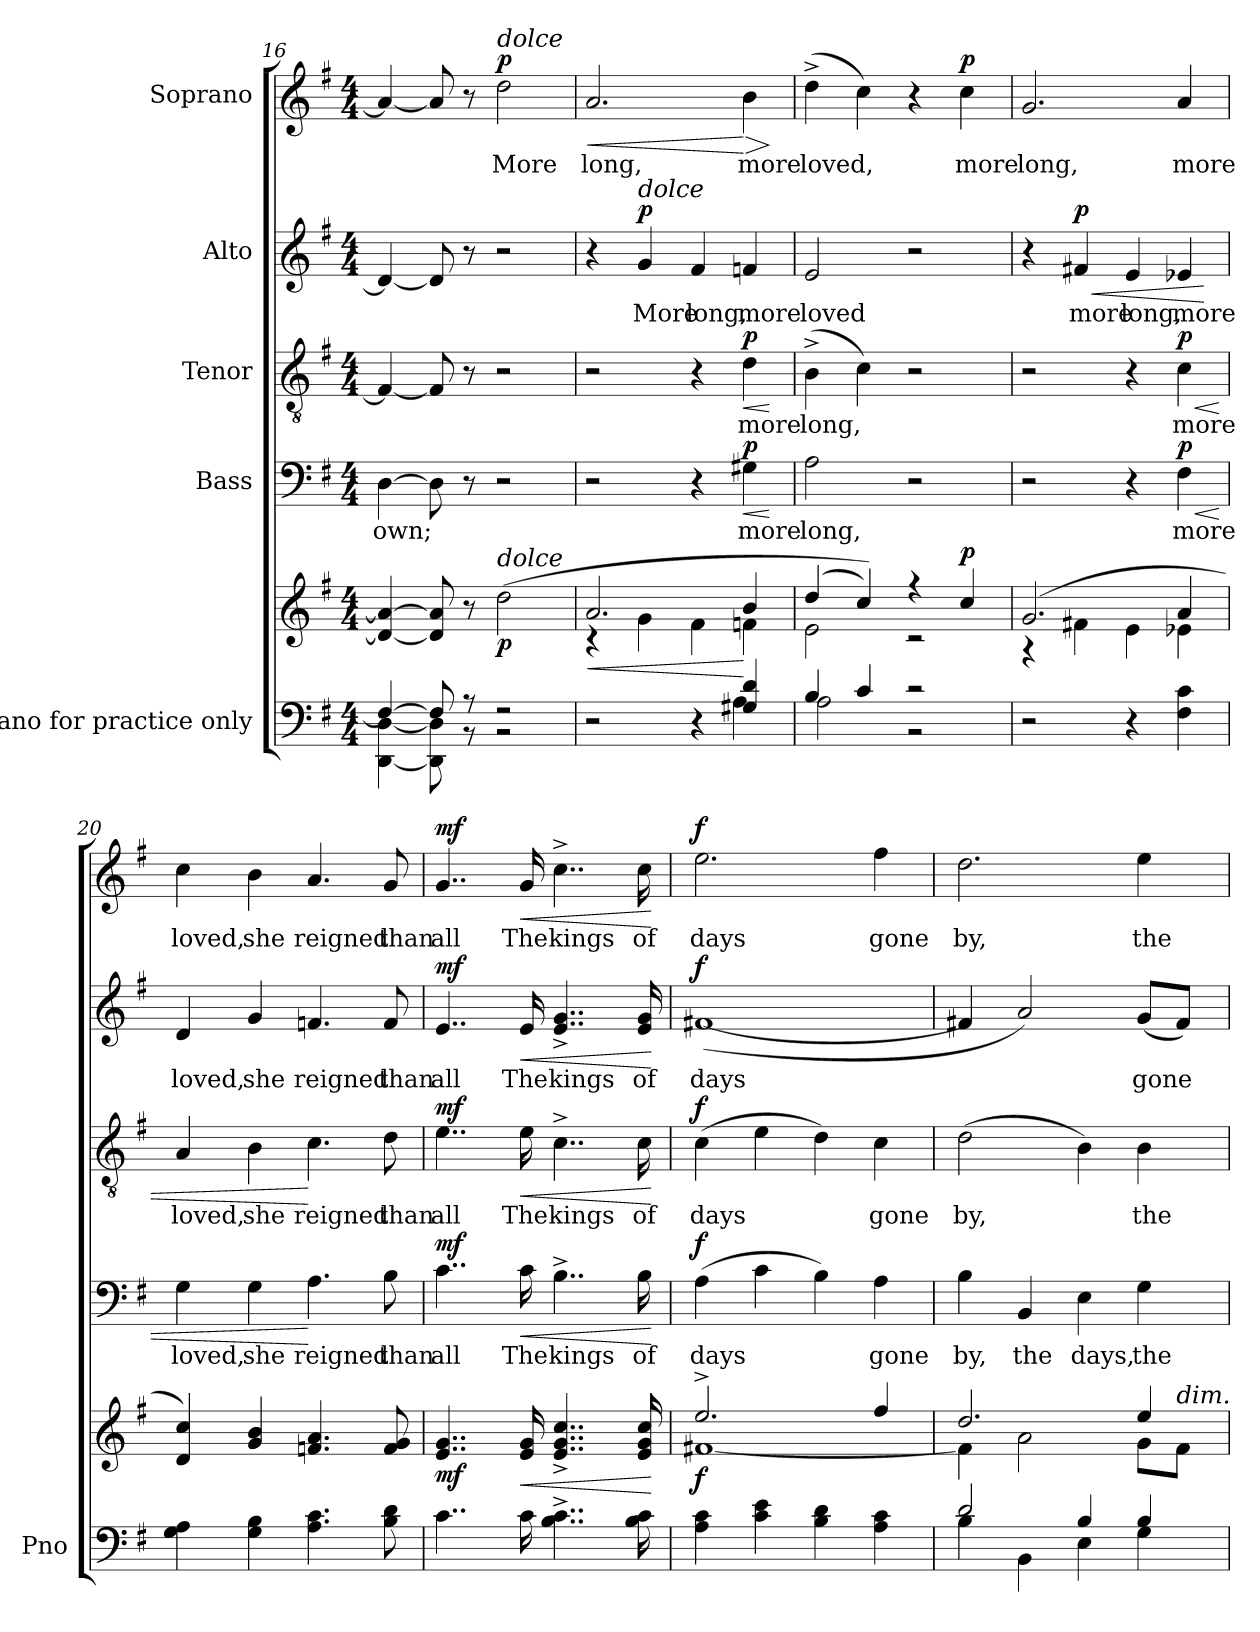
**kern	**kern	**dynam	**kern	**text	**dynam	**kern	**text	**dynam	**kern	**text	**dynam	**kern	**text	**dynam
*part5	*part5	*part5	*part4	*part4	*part4	*part3	*part3	*part3	*part2	*part2	*part2	*part1	*part1	*part1
*staff6	*staff5	*staff5/6	*staff4	*staff4	*staff4	*staff3	*staff3	*staff3	*staff2	*staff2	*staff2	*staff1	*staff1	*staff1
*I"Piano for practice only	*	*	*I"Bass	*	*	*I"Tenor	*	*	*I"Alto	*	*	*I"Soprano	*	*
*I'Pno	*	*	*	*	*	*	*	*	*	*	*	*	*	*
*clefF4	*clefG2	*	*clefF4	*	*	*clefGv2	*	*	*clefG2	*	*	*clefG2	*	*
*k[f#]	*k[f#]	*	*k[f#]	*	*	*k[f#]	*	*	*k[f#]	*	*	*k[f#]	*	*
*M4/4	*M4/4	*	*M4/4	*	*	*M4/4	*	*	*M4/4	*	*	*M4/4	*	*
=16	=16	=16	=16	=16	=16	=16	=16	=16	=16	=16	=16	=16	=16	=16
*^	*	*	*	*	*	*	*	*	*	*	*	*	*	*
4F#/_	[4DD\ [4D\	4d/_ 4a/_	.	[4D\	own;	.	4F#/_	.	.	4d/_	.	.	4a/_	.	.
8F#/]	8DD\] 8D\]	8d/] 8a/]	.	8D\]	.	.	8F#/]	.	.	8d/]	.	.	8a/]	.	.
8r	8r	8r	.	8r	.	.	8r	.	.	8r	.	.	8r	.	.
!	!	!	!	!	!	!	!	!	!	!	!	!	!LO:TX:i:t=dolce	!	!
!	!	!LO:TX:i:t=dolce	!	!	!	!	!	!	!	!	!	!	!	!	!
!	!	!	!LO:DY:b	!	!	!	!	!	!	!	!	!	!	!	!LO:DY:a
2r	2r	(2dd\	p	2r	.	.	2r	.	.	2r	.	.	2dd\	More	p
=17	=17	=17	=17	=17	=17	=17	=17	=17	=17	=17	=17	=17	=17	=17	=17
!	!	!	!LO:HP:b	!	!	!	!	!	!	!	!	!	!	!	!LO:HP:b
*	*	*^	*	*	*	*	*	*	*	*	*	*	*	*	*
2r	2ryy	2.a/	4r	<	2r	.	.	2r	.	.	4r	.	.	2.a/	long,	<
!	!	!	!	!	!	!	!	!	!	!	!LO:TX:i:t=dolce	!	!	!	!	!
!	!	!	!	!	!	!	!	!	!	!	!	!	!LO:DY:a	!	!	!
.	.	.	4g\	.	.	.	.	.	.	.	4g/	More	p	.	.	.
4r	4ryy	.	4f#\	.	4r	.	.	4r	.	.	4f#/	long,	.	.	.	.
!	!	!	!	!	!	!	!LO:HP:b	!	!	!LO:HP:b	!	!	!	!	!	!LO:HP:n=1:b
!	!	!	!	!	!	!	!LO:DY:n=1:a	!	!	!LO:DY:n=1:a	!	!	!	!	!	!
4G#X/ 4d/	4A\	4b/	4fn\	[	4G#X\	more	< p	4d\	more	< p	4fn/	more	.	4b\	more	[ >
*v	*v	*	*	*	*	*	*	*	*	*	*	*	*	*	*	*
*	*v	*v	*	*	*	*	*	*	*	*	*	*	*	*	*
.	.	.	.	.	[	.	.	[	.	.	.	.	.	]
=18	=18	=18	=18	=18	=18	=18	=18	=18	=18	=18	=18	=18	=18	=18
*^	*^	*	*	*	*	*	*	*	*	*	*	*	*	*
4B/	2A\	(4dd/	2e\	.	2A\	long,	.	(4B^\	long,	.	2e/	loved	.	(4dd^\	loved,	.
4c/	.	4cc/))	.	.	.	.	.	4c\)	.	.	.	.	.	4cc\)	.	.
2r	2r	4r	2r	.	2r	.	.	2r	.	.	2r	.	.	4r	.	.
!	!	!	!	!LO:DY:a	!	!	!	!	!	!	!	!	!	!	!	!LO:DY:a
.	.	4cc/	.	p	.	.	.	.	.	.	.	.	.	4cc\	more	p
*v	*v	*	*	*	*	*	*	*	*	*	*	*	*	*	*	*
=19	=19	=19	=19	=19	=19	=19	=19	=19	=19	=19	=19	=19	=19	=19	=19
2r	(2.g/	4r	.	2r	.	.	2r	.	.	4r	.	.	2.g/	long,	.
!	!	!	!	!	!	!	!	!	!	!	!	!LO:HP:b	!	!	!
!	!	!	!	!	!	!	!	!	!	!	!	!LO:DY:n=1:a	!	!	!
.	.	4f#X\	.	.	.	.	.	.	.	4f#X/	more	< p	.	.	.
4r	.	4e\	.	4r	.	.	4r	.	.	4e/	long,	.	.	.	.
!	!	!	!	!	!	!LO:HP:b	!	!	!LO:HP:b	!	!	!	!	!	!
!	!	!	!	!	!	!LO:DY:n=1:a	!	!	!LO:DY:n=1:a	!	!	!	!	!	!
4F#\ 4c\	4a/	4e-X\	.	4F#\	more	< p	4c\	more	< p	4e-X/	more	.	4a/	more	.
*	*v	*v	*	*	*	*	*	*	*	*	*	*	*	*	*
.	.	.	.	.	.	.	.	.	.	.	[	.	.	.
=20	=20	=20	=20	=20	=20	=20	=20	=20	=20	=20	=20	=20	=20	=20
4G\ 4A\	4d/ 4cc/)	.	4G\	loved,	.	4A/	loved,	.	4d/	loved,	.	4cc\	loved,	.
4G\ 4B\	4g/ 4b/	.	4G\	she	.	4B\	she	.	4g/	she	.	4b\	she	.
4.A\ 4.c\	4.fn/ 4.a/	.	4.A\	reigned	[	4.c\	reigned	[	4.fn/	reigned	.	4.a/	reigned	.
8B\ 8d\	8f/ 8g/	.	8B\	than	.	8d\	than	.	8f/	than	.	8g/	than	.
=21	=21	=21	=21	=21	=21	=21	=21	=21	=21	=21	=21	=21	=21	=21
!	!	!LO:DY:b	!	!	!LO:DY:a	!	!	!LO:DY:a	!	!	!LO:DY:a	!	!	!LO:DY:a
4..c\	4..e/ 4..g/	mf	4..c\	all	mf	4..e\	all	mf	4..e/	all	mf	4..g/	all	mf
!	!	!LO:HP:b	!	!	!LO:HP:b	!	!	!LO:HP:b	!	!	!LO:HP:b	!	!	!LO:HP:b
16c\	16e/ 16g/	<	16c\	The	<	16e\	The	<	16e/	The	<	16g/	The	<
4..B\^ 4..c\^	4..e/^> 4..g/^> 4..cc/^>	.	4..B^\	kings	.	4..c^\	kings	.	4..e/^> 4..g/^>	kings	.	4..cc^\	kings	.
16B\ 16c\	16e/ 16g/ 16cc/	.	16B\	of	.	16c\	of	.	16e/ 16g/	of	.	16cc\	of	.
.	.	[	.	.	[	.	.	[	.	.	[	.	.	[
=22	=22	=22	=22	=22	=22	=22	=22	=22	=22	=22	=22	=22	=22	=22
*	*^	*	*	*	*	*	*	*	*	*	*	*	*	*
!	!	!	!LO:DY:b	!	!	!LO:DY:a	!	!	!LO:DY:a	!	!	!LO:DY:a	!	!	!LO:DY:a
4A\ 4c\	2.ee^/	[1f#X	f	(4A\	days	f	(4c\	days	f	(<[1f#X	days	f	2.ee\	days	f
4c\ 4e\	.	.	.	4c\	.	.	4e\	.	.	.	.	.	.	.	.
4B\ 4d\	.	.	.	4B\)	.	.	4d\)	.	.	.	.	.	.	.	.
4A\ 4c\	4ff#/	.	.	4A\	gone	.	4c\	gone	.	.	.	.	4ff#\	gone	.
=23	=23	=23	=23	=23	=23	=23	=23	=23	=23	=23	=23	=23	=23	=23	=23
*^	*	*	*	*	*	*	*	*	*	*	*	*	*	*	*
2d/	4B\	2.dd/	4f#\]	.	4B\	by,	.	(2d\	by,	.	4f#X/]	.	.	2.dd\	by,	.
.	4BB\	.	2a\	.	4BB/	the	.	.	.	.	2a/)	.	.	.	.	.
4B/	4E\	.	.	.	4E\	days,	.	4B\)	.	.	.	.	.	.	.	.
4B/	4G\	4ee/	8g\L	.	4G\	the	.	4B\	the	.	(8g/L	gone	.	4ee\	the	.
!	!	!	!LO:TX:a:i:t=dim.	!	!	!	!	!	!	!	!	!	!	!	!	!
.	.	.	8f#\J	.	.	.	.	.	.	.	8f#/J)	.	.	.	.	.
*v	*v	*	*	*	*	*	*	*	*	*	*	*	*	*	*	*
*	*v	*v	*	*	*	*	*	*	*	*	*	*	*	*	*
=	=	=	=	=	=	=	=	=	=	=	=	=	=	=
*-	*-	*-	*-	*-	*-	*-	*-	*-	*-	*-	*-	*-	*-	*-
